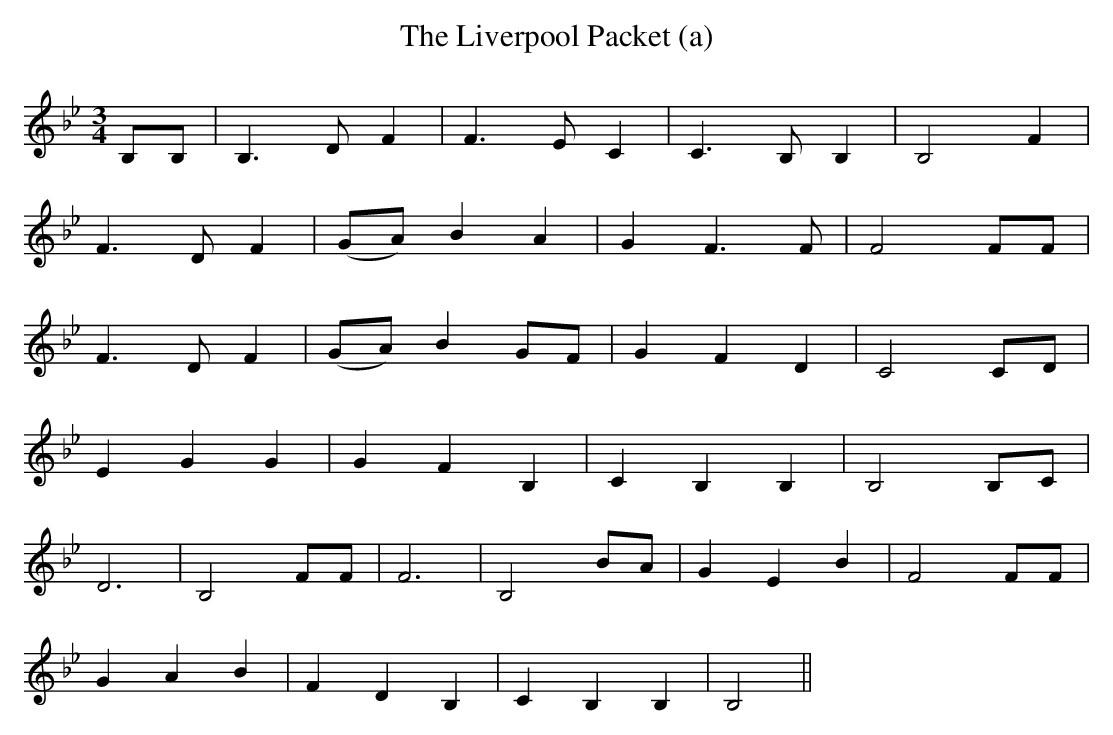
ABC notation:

X:1
T:The Liverpool Packet (a)
M:3/4
L:1/8
K:Bb
B,B,|\
B,3 D F2|F3 E C2|C3 B, B,2|B,4 F2|
F3 D F2|(GA) B2 A2|G2 F3 F|F4 FF|
F3 D F2|(GA) B2 GF|G2 F2 D2|C4 CD|
E2 G2 G2|G2 F2 B,2|C2 B,2 B,2|B,4 B,C|
D6|B,4 FF|F6|B,4BA|G2 E2 B2|F4 FF|
G2 A2 B2|F2 D2 B,2|C2 B,2 B,2|B,4||
